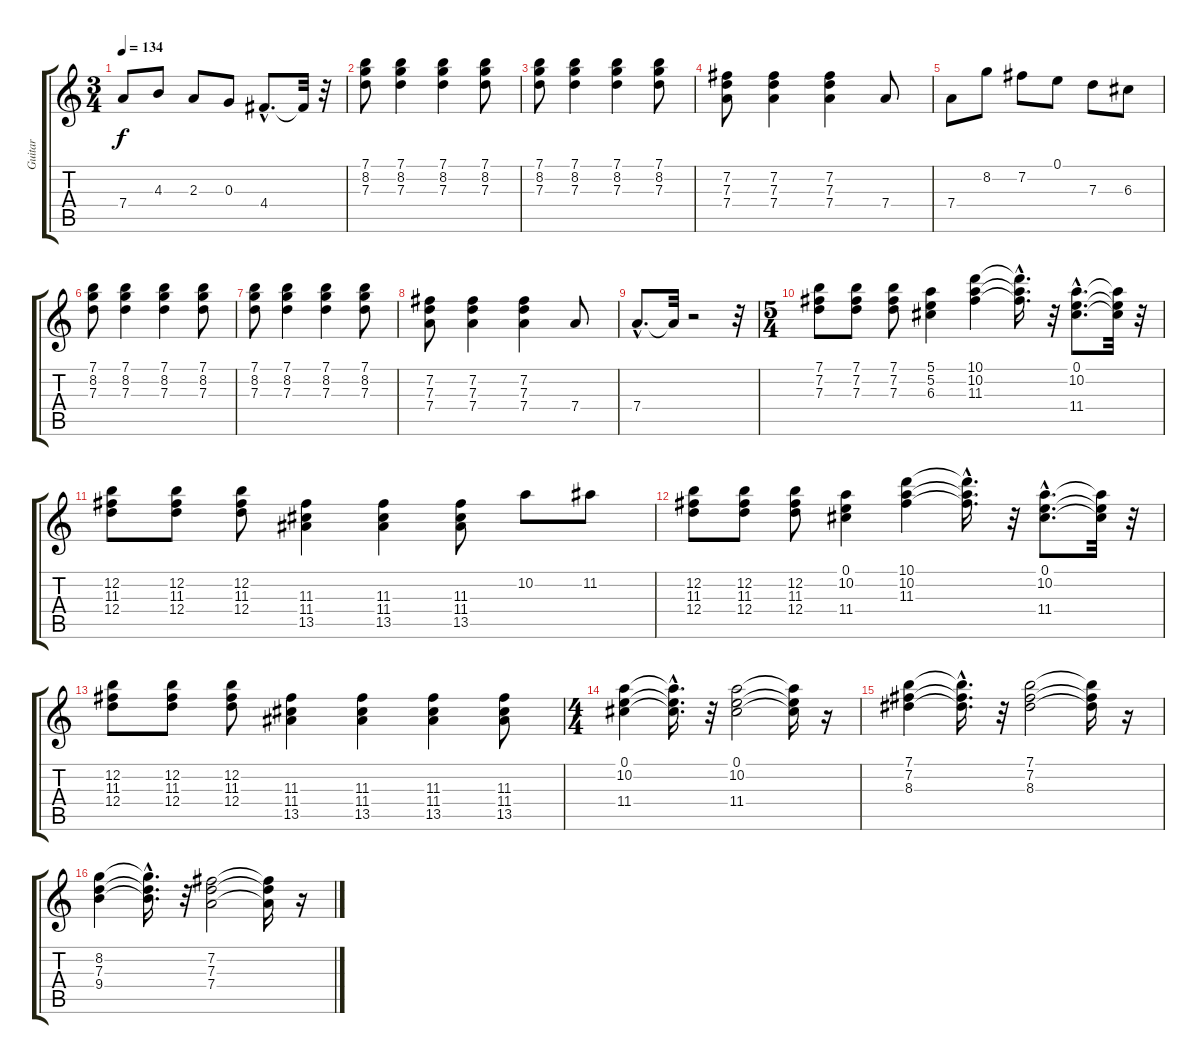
\track ("Guitar" "Guitar") {instrument acousticguitarsteel}
\staff {score tabs}
\tuning (E4 B3 G3 D3 A2 E2) {hide}
\ts (3 4)
\tempo 134
\clef g2
\ks c
7.4.8{dy f} 4.3.8 2.3.8 0.3.8 4.4{hac}.8{d} 4.4{t}.32 r.32 |
(7.1 8.2 7.3).8 (7.1 8.2 7.3).4 (7.1 8.2 7.3).4 (7.1 8.2 7.3).8 |
(7.1 8.2 7.3).8 (7.1 8.2 7.3).4 (7.1 8.2 7.3).4 (7.1 8.2 7.3).8 |
(7.2 7.3 7.4).8 (7.2 7.3 7.4).4 (7.2 7.3 7.4).4 7.4.8 |
7.4.8 8.2.8 7.2.8 0.1.8 7.3.8 6.3.8 |
(7.1 8.2 7.3).8 (7.1 8.2 7.3).4 (7.1 8.2 7.3).4 (7.1 8.2 7.3).8 |
(7.1 8.2 7.3).8 (7.1 8.2 7.3).4 (7.1 8.2 7.3).4 (7.1 8.2 7.3).8 |
(7.2 7.3 7.4).8 (7.2 7.3 7.4).4 (7.2 7.3 7.4).4 7.4.8 |
7.4{hac}.8{d} 7.4{t}.32 r.2 r.32 |
\ts (5 4)
(7.1 7.2 7.3).8 (7.1 7.2 7.3).8 (7.1 7.2 7.3).8 (5.1 5.2 6.3).4 (10.1 10.2 11.3).4 (10.1{hac t} 10.2{hac t} 11.3{hac t}).16{d} r.32 (0.1{hac} 10.2{hac} 11.4{hac}).8{d} (0.1{t} 10.2{t} 11.4{t}).32 r.32 |
(12.2 11.3 12.4).8 (12.2 11.3 12.4).8 (12.2 11.3 12.4).8 (11.3 11.4 13.5).4 (11.3 11.4 13.5).4 (11.3 11.4 13.5).8 10.2.8 11.2.8 |
(12.2 11.3 12.4).8 (12.2 11.3 12.4).8 (12.2 11.3 12.4).8 (0.1 10.2 11.4).4 (10.1 10.2 11.3).4 (10.1{hac t} 10.2{hac t} 11.3{hac t}).16{d} r.32 (0.1{hac} 10.2{hac} 11.4{hac}).8{d} (0.1{t} 10.2{t} 11.4{t}).32 r.32 |
(12.2 11.3 12.4).8 (12.2 11.3 12.4).8 (12.2 11.3 12.4).8 (11.3 11.4 13.5).4 (11.3 11.4 13.5).4 (11.3 11.4 13.5).4 (11.3 11.4 13.5).8 |
\ts (4 4)
(0.1 10.2 11.4).4 (0.1{hac t} 10.2{hac t} 11.4{hac t}).16{d} r.32 (0.1 10.2 11.4).2 (0.1{t} 10.2{t} 11.4{t}).16 r.16 |
(7.1 7.2 8.3).4 (7.1{hac t} 7.2{hac t} 8.3{hac t}).16{d} r.32 (7.1 7.2 8.3).2 (7.1{t} 7.2{t} 8.3{t}).16 r.16 |
(8.2 7.3 9.4).4 (8.2{hac t} 7.3{hac t} 9.4{hac t}).16{d} r.32 (7.2 7.3 7.4).2 (7.2{t} 7.3{t} 7.4{t}).16 r.16
